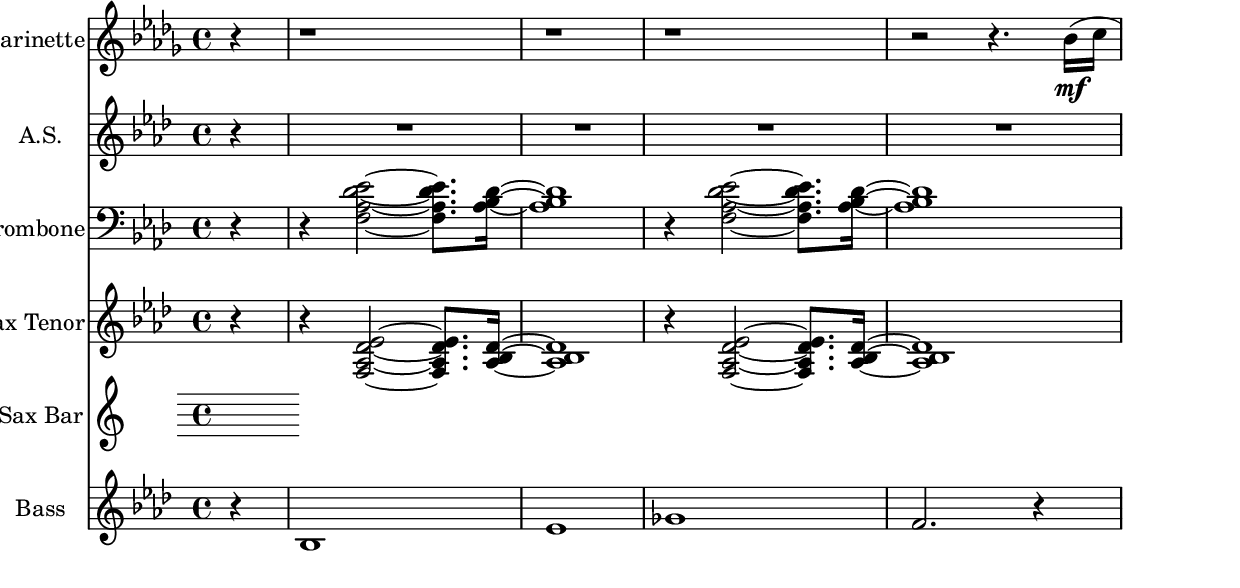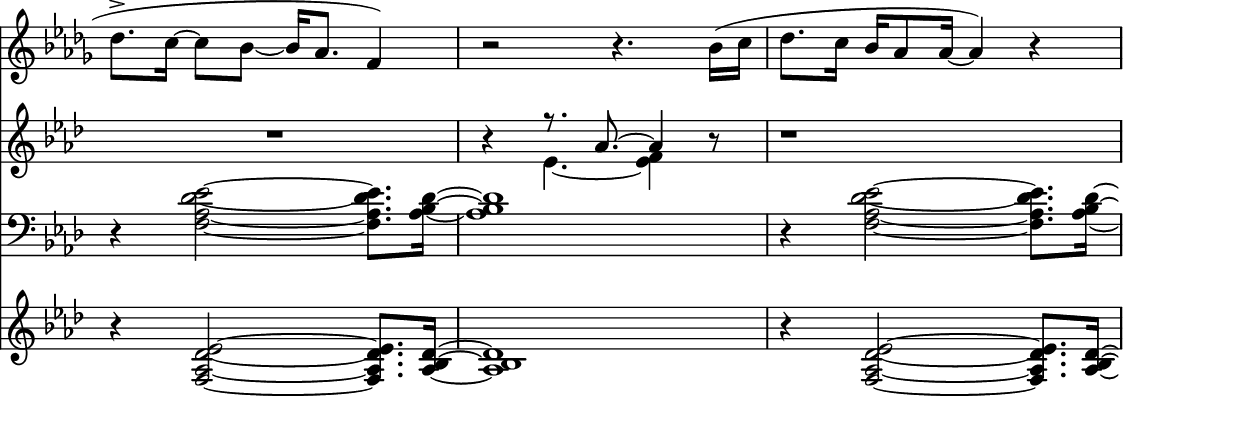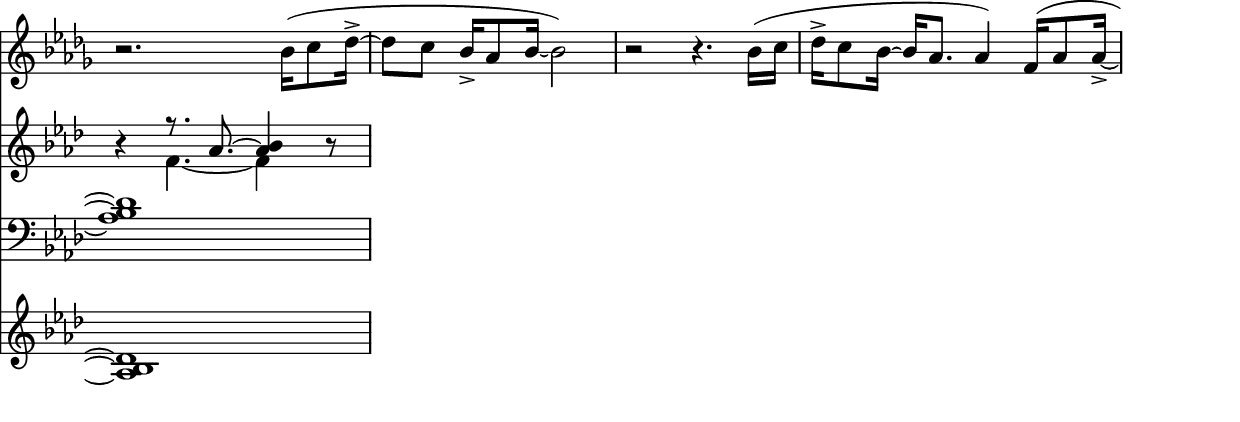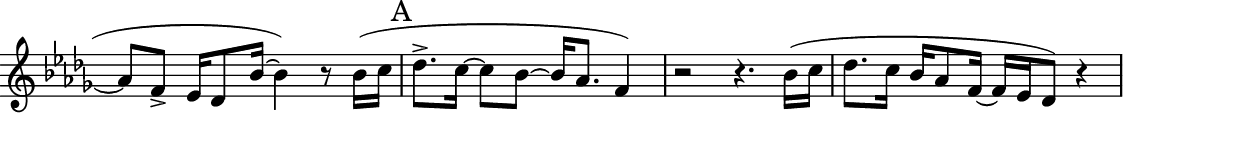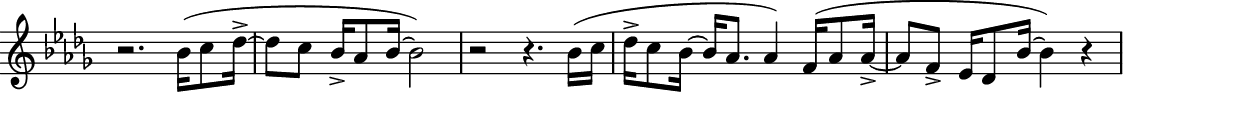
\include "lilypond-book-preamble.ly"
TromOne = \relative c'
{
  %  \clef alto
  r4 | r4 <f, aes des ees>2~ <f aes des ees>8. < aes bes des>16~ | <aes bes des>1 |
  r4 <f aes des ees>2~ <f aes des ees>8. <aes bes des>16~ | <aes bes des>1 |
  r4 <f aes des ees>2~ <f aes des ees>8. <aes bes des>16~ | <aes bes des>1 |
  r4 <f aes des ees>2~ <f aes des ees>8. <aes bes des>16~ | <aes bes des>1 |
}

TenorOne = \relative c'
{
  %  \clef alto
  r4 | r4 <f, aes des ees>2~ <f aes des ees>8. < aes bes des>16~ | <aes bes des>1 |
  r4 <f aes des ees>2~ <f aes des ees>8. <aes bes des>16~ | <aes bes des>1 |
  r4 <f aes des ees>2~ <f aes des ees>8. <aes bes des>16~ | <aes bes des>1 |
  r4 <f aes des ees>2~ <f aes des ees>8. <aes bes des>16~ | <aes bes des>1 |
  
}

ClarOne = 
{
%Intro 

\clef "treble" \key des \major r4   | r1 | r1 | r1 | r2 r4. bes16(\mf c | 
des8.-> c16~ c8 bes~ bes16 aes8. f4)                   | r2 r4. bes16( c      							 | 
des8. c16 bes16 aes8 aes16~ aes4) r4                   | r2.  bes16( c8 des16->~ 						 |
des8 c  bes16-> aes8 bes16~ bes2)                      | r2 r4. bes16( c       							 | 
des16-> c8 bes16~ bes16 aes8. aes4) f16( aes8 aes16->~ | aes8 f-> ees16 des8 bes'16~ bes4) r8 bes16( c16 |
%--------------
%A
\mark "A"
des8.-> c16~ c8 bes~ bes16 aes8. f4)  					| r2 r4. bes16( c       				|
des8. c16 bes16 aes8 f16~ f16 ees16 des8) r4 			| r2.  bes'16( c8 des16->~ 				|
des8 c  bes16-> aes8 bes16~ bes2)            			| r2 r4. bes16( c       				| 
des16-> c8 bes16~ bes16 aes8. aes4) f16( aes8 aes16->~ 	| aes8 f-> ees16 des8 bes'16~ bes4) r4 	|
}

AltSaxOne = 
{\clef "treble" \key aes \major r4 | R1*5  | 
  r4 << { r8. aes' ~ aes4 } \\ { ees4.~ <<ees4 f4>>} >> r8 | r1 |  r4 << { r8. aes ~ <<bes4 aes4>> } \\ { f4.~ f4} >> r8 |
}

SaxBar = 
{
\clef "treble" \key aes \major f16 f' f, f' | bes,8 r8 bes8 r8 bes8 r8
bes8 r8 | ees8 r8 ees8 r8 ees8 r8 ees8 r8
				| ees8 r8 ees8 r8 ees8 r8 ees8 r8
}


% ****************************************************************
% Start cut-&-pastable-section
% ****************************************************************

\paper
{
  #(define page-breaking ly:minimal-breaking)
  %ragged-last-bottom = ##f
}

\layout {
  
}
\midi {
      \tempo 4 = 88
    }


\relative c'
{


% ****************************************************************
% ly snippet contents follows:
% ****************************************************************
\sourcefileline 926
<<

% ****************************************************************
%Clar + Soprano
\new Staff \with {
    instrumentName = \markup {
      \center-column { "Clarinette"}
    }
  }
  \relative c'' {\ClarOne}
 
%Saxos
\new Staff \with {
    instrumentName = \markup {
      \center-column { "A.S."}
    }
  }
  \relative c' {\AltSaxOne} 

% ****************************************************************
  %Trombone
  \new Staff \with {
    instrumentName = \markup {
      \center-column { "Trombone"}
    }
  }
  \relative c' {\clef "bass" \key aes \major \TromOne}


% ****************************************************************

  \new Staff \with {
    instrumentName = \markup {
      \center-column { "Sax Tenor"}
    }
  }
  \relative c' {\clef "treble" \key aes \major \TenorOne}


\new Staff \with {
    instrumentName = \markup {
      \center-column { "Sax Bar"}
    }
  }
  \relative c' {}

 \new Staff \with {
    instrumentName = #"Bass"
  }
  { \key aes \major \partial 4 r4 | bes1 | ees1 | ges | f2. r4 |}

>>



% ****************************************************************
% end ly snippet
% ****************************************************************
}